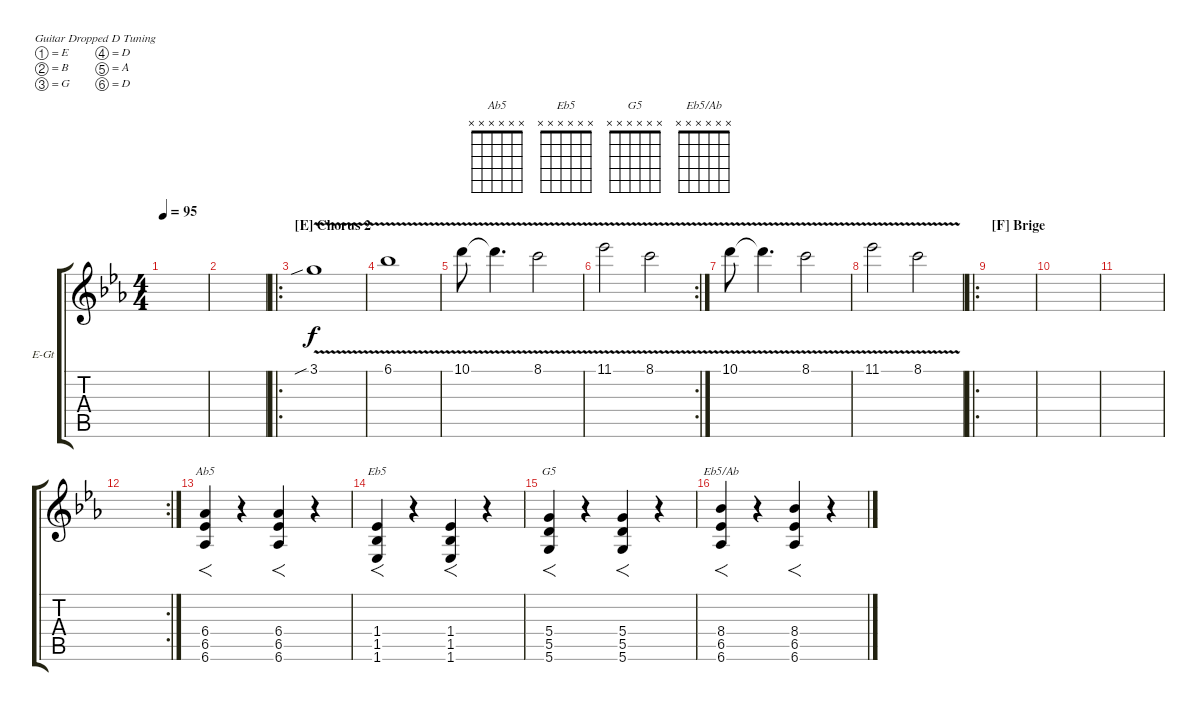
\bracketExtendMode groupsimilarinstruments
\firstSystemTrackNameOrientation horizontal
\otherSystemsTrackNameOrientation horizontal
\track ("Gtr 3" "E-Gt") {instrument acousticgrandpiano}
\staff {score tabs}
\tuning (E4 B3 G3 D3 A2 D2)
\displaytranspose 12
\chord ("Ab5" x x x x x x)
\chord ("Eb5" x x x x x x)
\chord ("G5" x x x x x x)
\chord ("Eb5/Ab" x x x x x x)
\ts (4 4)
\tempo 95
\clef g2
\ks eb
|
\section ("" "")
|
\ro
\section ("E" "Chorus 2")
3.1{v sib}.1 |
6.1{v}.1 |
10.1{v}.8 10.1{v t}.4{d} 8.1{v}.2 |
\rc 2
11.1{v}.2 8.1{v}.2 |
10.1{v}.8 10.1{v t}.4{d} 8.1{v}.2 |
\section ("" "")
11.1{v}.2 8.1{v}.2 |
\ro
\section ("F" "Brige")
|
|
|
\rc 2
|
(6.4 6.5 6.6).4{f ch "Ab5"} r.4 (6.4 6.5 6.6).4{f} r.4 |
(1.4 1.5 1.6).4{f ch "Eb5"} r.4 (1.4 1.5 1.6).4{f} r.4 |
(5.4 5.5 5.6).4{f ch "G5"} r.4 (5.4 5.5 5.6).4{f} r.4 |
(8.4 6.5 6.6).4{f ch "Eb5/Ab"} r.4 (8.4 6.5 6.6).4{f} r.4
